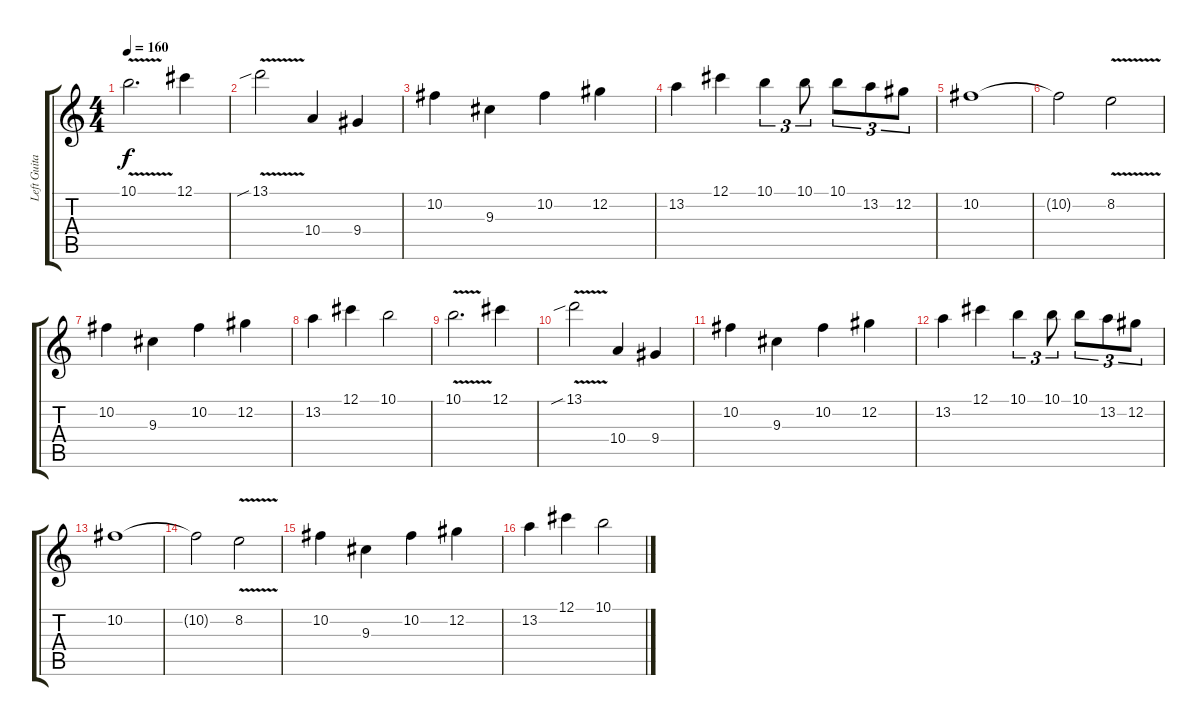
\track ("Left Guitar" "Left Guita") {instrument distortionguitar}
\staff {score tabs}
\tuning (Db4 Ab3 E3 B2 Gb2 Db2) {hide}
\ts (4 4)
\tempo 160
\clef g2
\ks c
10.1{v}.2{d dy f} 12.1.4 |
13.1{v sib}.2 10.4.4 9.4.4 |
10.2.4 9.3.4 10.2.4 12.2.4 |
13.2.4 12.1.4 10.1.4{tu (3 2)} 10.1.8{tu (3 2)} 10.1.8{tu (3 2)} 13.2.8{tu (3 2)} 12.2.8{tu (3 2)} |
10.2.1 |
10.2{t}.2 8.2{v}.2 |
10.2.4 9.3.4 10.2.4 12.2.4 |
13.2.4 12.1.4 10.1.2 |
10.1{v}.2{d} 12.1.4 |
13.1{v sib}.2 10.4.4 9.4.4 |
10.2.4 9.3.4 10.2.4 12.2.4 |
13.2.4 12.1.4 10.1.4{tu (3 2)} 10.1.8{tu (3 2)} 10.1.8{tu (3 2)} 13.2.8{tu (3 2)} 12.2.8{tu (3 2)} |
10.2.1 |
10.2{t}.2 8.2{v}.2 |
10.2.4 9.3.4 10.2.4 12.2.4 |
13.2.4 12.1.4 10.1.2
